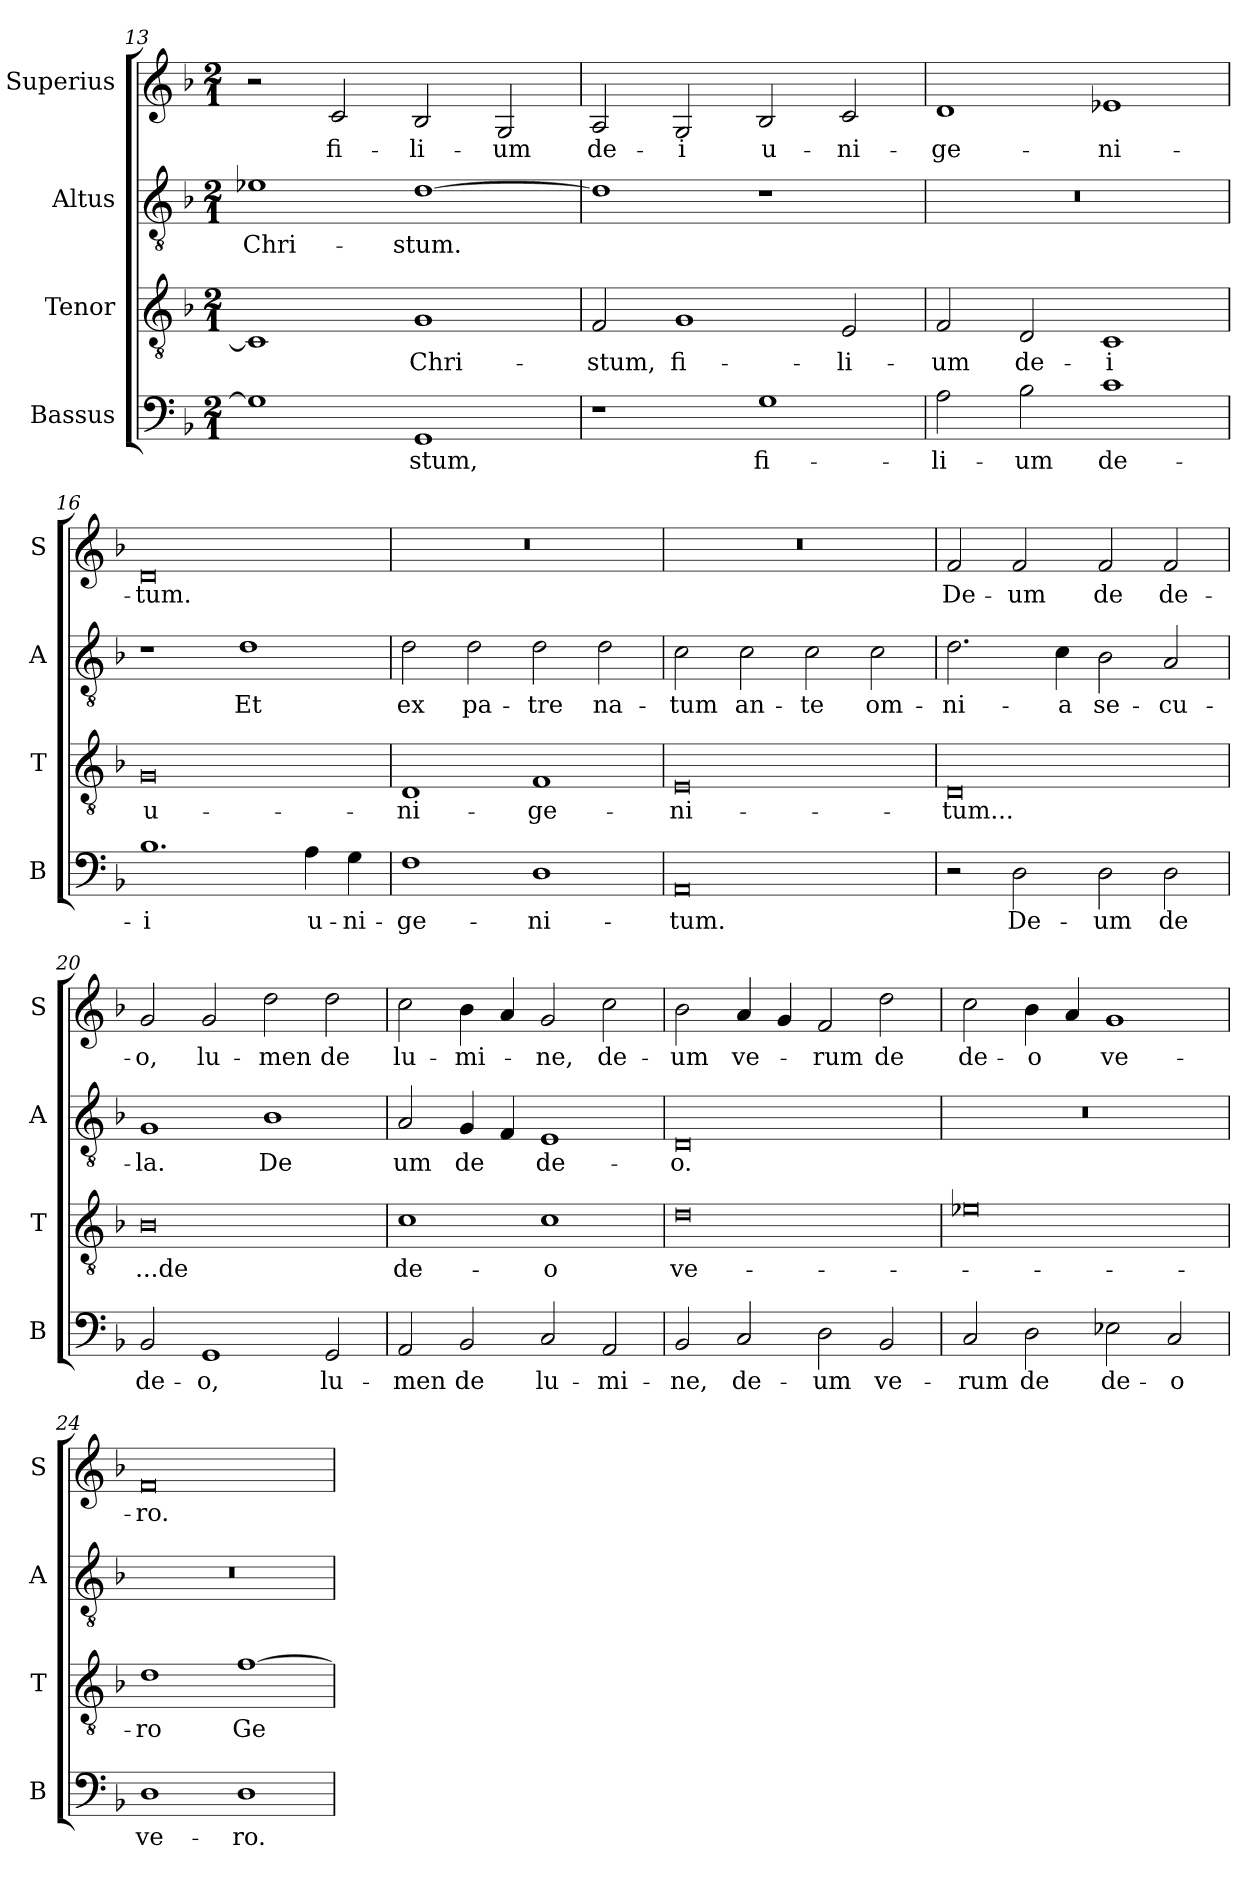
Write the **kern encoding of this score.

**kern	**text	**kern	**text	**kern	**text	**kern	**text
*part4	*part4	*part3	*part3	*part2	*part2	*part1	*part1
*staff4	*staff4	*staff3	*staff3	*staff2	*staff2	*staff1	*staff1
*I"Bassus	*	*I"Tenor	*	*I"Altus	*	*I"Superius	*
*I'B	*	*I'T	*	*I'A	*	*I'S	*
*clefF4	*	*clefGv2	*	*clefGv2	*	*clefG2	*
*k[b-]	*	*k[b-]	*	*k[b-]	*	*k[b-]	*
*M2/1	*	*M2/1	*	*M2/1	*	*M2/1	*
=13	=13	=13	=13	=13	=13	=13	=13
1G]	.	1C]	.	1e-X	Chri-	2r	.
.	.	.	.	.	.	2c/	fi-
1GG	-stum,	1G	Chri-	[1d	-stum.	2B-/	-li-
.	.	.	.	.	.	2G/	-um
=14	=14	=14	=14	=14	=14	=14	=14
1r	.	2F/	-stum,	1d]	.	2A/	de-
.	.	1G	fi-	.	.	2G/	-i
1G	fi-	.	.	1r	.	2B-/	u-
.	.	2E/	-li-	.	.	2c/	-ni-
=15	=15	=15	=15	=15	=15	=15	=15
2A\	-li-	2F/	-um	0r	.	1d	-ge-
2B-\	-um	2D/	de-	.	.	.	.
1c	de-	1C	-i	.	.	1e-X	-ni-
=16	=16	=16	=16	=16	=16	=16	=16
1.B-	-i	0G	u-	1r	.	0d	-tum.
.	.	.	.	1d	Et	.	.
4A\	u-	.	.	.	.	.	.
4G\	-ni-	.	.	.	.	.	.
=17	=17	=17	=17	=17	=17	=17	=17
1F	-ge-	1D	-ni-	2d\	ex	0r	.
.	.	.	.	2d\	pa-	.	.
1D	-ni-	1F	-ge-	2d\	-tre	.	.
.	.	.	.	2d\	na-	.	.
=18	=18	=18	=18	=18	=18	=18	=18
0AA	-tum.	0E	-ni-	2c\	-tum	0r	.
.	.	.	.	2c\	an-	.	.
.	.	.	.	2c\	-te	.	.
.	.	.	.	2c\	om-	.	.
=19	=19	=19	=19	=19	=19	=19	=19
2r	.	0D	-tum...	2.d\	-ni-	2f/	De-
2D\	De-	.	.	.	.	2f/	-um
.	.	.	.	4c\	-a	.	.
2D\	-um	.	.	2B-\	se-	2f/	de
2D\	de	.	.	2A/	-cu-	2f/	de-
=20	=20	=20	=20	=20	=20	=20	=20
2BB-/	de-	0B-	...de	1G	-la.	2g/	-o,
1GG	-o,	.	.	.	.	2g/	lu-
.	.	.	.	1B-	De	2dd\	-men
2GG/	lu-	.	.	.	.	2dd\	de
=21	=21	=21	=21	=21	=21	=21	=21
2AA/	-men	1c	de-	2A/	-um	2cc\	lu-
2BB-/	de	.	.	4G/	de	4b-\	-mi-
.	.	.	.	4F/	.	4a/	.
2C/	lu-	1c	-o	1E	de-	2g/	-ne,
2AA/	-mi-	.	.	.	.	2cc\	de-
=22	=22	=22	=22	=22	=22	=22	=22
2BB-/	-ne,	0d	ve-	0D	-o.	2b-\	-um
2C/	de-	.	.	.	.	4a/	ve-
.	.	.	.	.	.	4g/	.
2D\	-um	.	.	.	.	2f/	-rum
2BB-/	ve-	.	.	.	.	2dd\	de
=23	=23	=23	=23	=23	=23	=23	=23
2C/	-rum	0e-X	.	0r	.	2cc\	de-
2D\	de	.	.	.	.	4b-\	-o
.	.	.	.	.	.	4a/	.
2E-X\	de-	.	.	.	.	1g	ve-
2C/	-o	.	.	.	.	.	.
=24	=24	=24	=24	=24	=24	=24	=24
1D	ve-	1d	-ro	0r	.	0f	-ro.
1D	-ro.	[1f	Ge-	.	.	.	.
=	=	=	=	=	=	=	=
*-	*-	*-	*-	*-	*-	*-	*-
